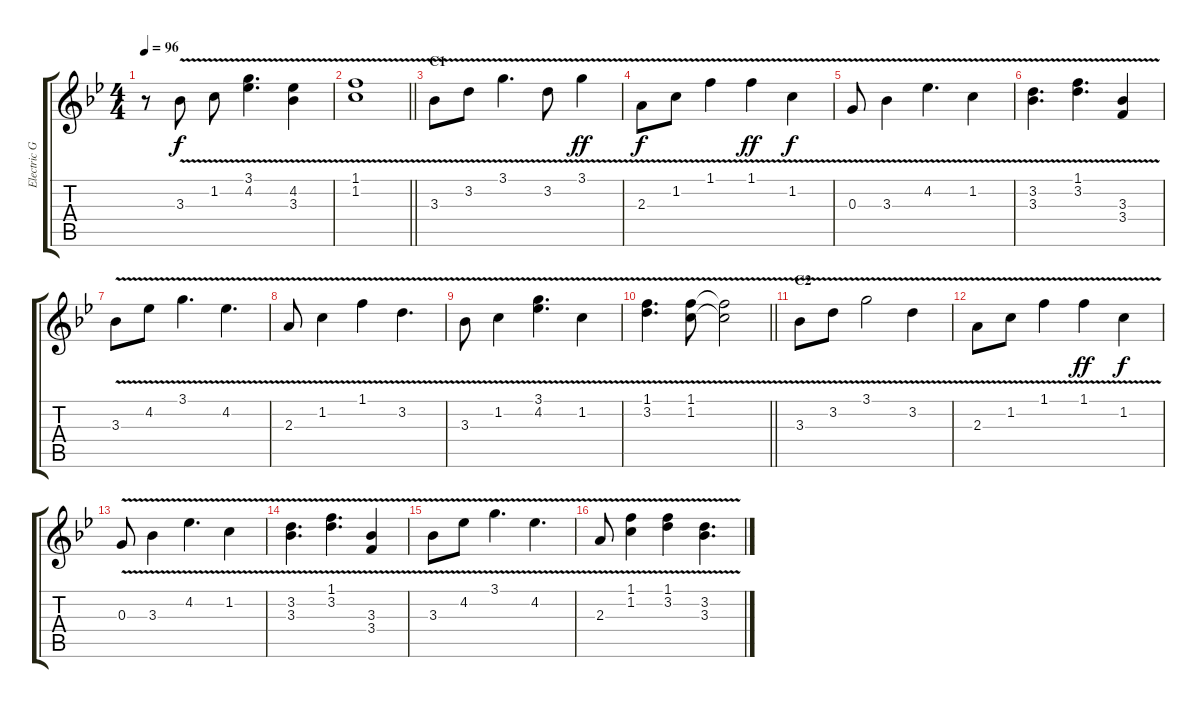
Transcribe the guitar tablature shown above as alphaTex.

\track ("Electric Guitar" "Electric G") {instrument electricguitarclean}
\staff {score tabs}
\tuning (E4 B3 G3 D3 A2 E2) {hide}
\ts (4 4)
\tempo 96
\clef g2
\ks bb
r.8{dy f} 3.3{v}.8 1.2{v}.8 (3.1{v} 4.2).4{d} (4.2{v} 3.3{v}).4 |
\barLineRight lightlight
(1.1{v} 1.2{v}).1 |
\section ("" "C1")
3.3{v}.8 3.2{v}.8 3.1{v}.4{d} 3.2{v}.8 3.1{v}.4{dy ff} |
2.3{v}.8{dy f} 1.2{v}.8 1.1{v}.4 1.1{v}.4{dy ff} 1.2{v}.4{dy f} |
0.3{v}.8 3.3{v}.4 4.2{v}.4{d} 1.2{v}.4 |
(3.2{v} 3.3{v}).4{d} (1.1{v} 3.2{v}).4{d} (3.3{v} 3.4{v}).4 |
3.3{v}.8 4.2{v}.8 3.1{v}.4{d} 4.2{v}.4{d} |
2.3{v}.8 1.2{v}.4 1.1{v}.4 3.2{v}.4{d} |
3.3{v}.8 1.2{v}.4 (3.1{v} 4.2{v}).4{d} 1.2{v}.4 |
\barLineRight lightlight
(1.1{v} 3.2{v}).4{d} (1.1{v} 1.2{v}).8 (1.1{t} 1.2{t}).2 |
\section ("" "C2")
3.3{v}.8 3.2{v}.8 3.1{v}.2 3.2{v}.4 |
2.3{v}.8 1.2{v}.8 1.1{v}.4 1.1{v}.4{dy ff} 1.2{v}.4{dy f} |
0.3{v}.8 3.3{v}.4 4.2{v}.4{d} 1.2{v}.4 |
(3.2{v} 3.3{v}).4{d} (1.1{v} 3.2{v}).4{d} (3.3{v} 3.4{v}).4 |
3.3{v}.8 4.2{v}.8 3.1{v}.4{d} 4.2{v}.4{d} |
2.3{v}.8 (1.1{v} 1.2{v}).4 (1.1{v} 3.2{v}).4 (3.2{v} 3.3{v}).4{d}
